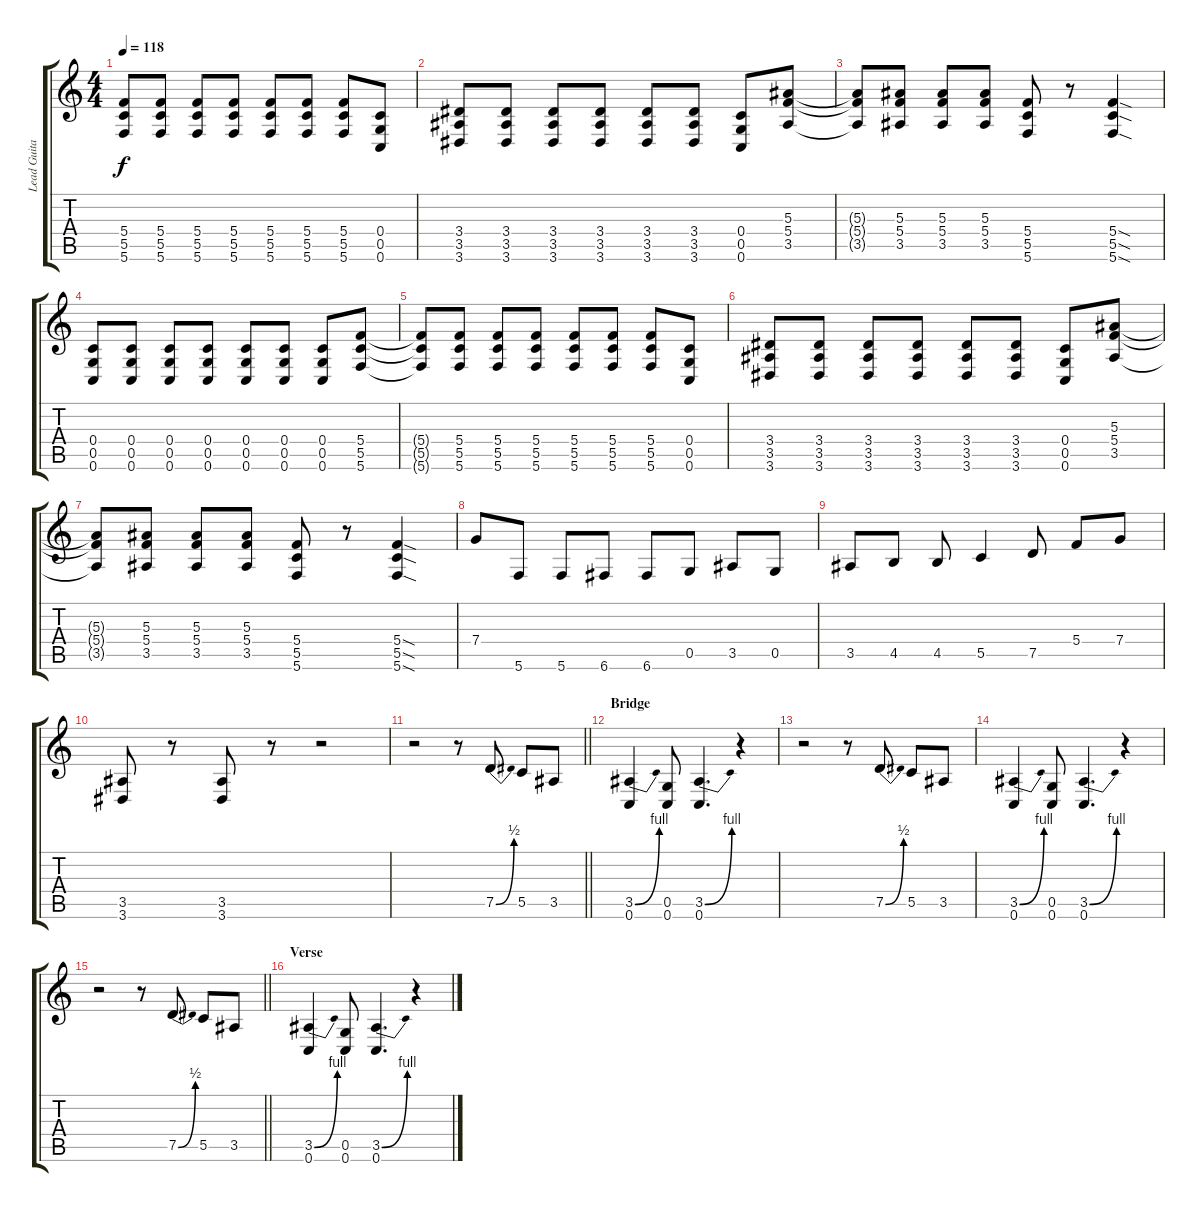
\track ("Lead Guitar (Ben Wells)" "Lead Guita") {instrument overdrivenguitar}
\staff {score tabs}
\tuning (D4 A3 F3 C3 G2 C2) {hide}
\ts (4 4)
\tempo 118
\clef g2
\ks c
(5.4{t} 5.5{t} 5.6{t}).8{dy f} (5.4 5.5 5.6).8 (5.4 5.5 5.6).8 (5.4 5.5 5.6).8 (5.4 5.5 5.6).8 (5.4 5.5 5.6).8 (5.4 5.5 5.6).8 (0.4 0.5 0.6).8 |
(3.4 3.5 3.6).8 (3.4 3.5 3.6).8 (3.4 3.5 3.6).8 (3.4 3.5 3.6).8 (3.4 3.5 3.6).8 (3.4 3.5 3.6).8 (0.4 0.5 0.6).8 (5.3 5.4 3.5).8 |
(5.3{t} 5.4{t} 3.5{t}).8 (5.3 5.4 3.5).8 (5.3 5.4 3.5).8 (5.3 5.4 3.5).8 (5.4 5.5 5.6).8 r.8 (5.4{sod} 5.5{sod} 5.6{sod}).4 |
(0.4 0.5 0.6).8 (0.4 0.5 0.6).8 (0.4 0.5 0.6).8 (0.4 0.5 0.6).8 (0.4 0.5 0.6).8 (0.4 0.5 0.6).8 (0.4 0.5 0.6).8 (5.4 5.5 5.6).8 |
(5.4{t} 5.5{t} 5.6{t}).8 (5.4 5.5 5.6).8 (5.4 5.5 5.6).8 (5.4 5.5 5.6).8 (5.4 5.5 5.6).8 (5.4 5.5 5.6).8 (5.4 5.5 5.6).8 (0.4 0.5 0.6).8 |
(3.4 3.5 3.6).8 (3.4 3.5 3.6).8 (3.4 3.5 3.6).8 (3.4 3.5 3.6).8 (3.4 3.5 3.6).8 (3.4 3.5 3.6).8 (0.4 0.5 0.6).8 (5.3 5.4 3.5).8 |
(5.3{t} 5.4{t} 3.5{t}).8 (5.3 5.4 3.5).8 (5.3 5.4 3.5).8 (5.3 5.4 3.5).8 (5.4 5.5 5.6).8 r.8 (5.4{sod} 5.5{sod} 5.6{sod}).4 |
7.4.8 5.6.8 5.6.8 6.6.8 6.6.8 0.5.8 3.5.8 0.5.8 |
3.5.8 4.5.8 4.5.8 5.5.4 7.5.8 5.4.8 7.4.8 |
(3.5 3.6).8 r.8 (3.5 3.6).8 r.8 r.2 |
\barLineRight lightlight
r.2 r.8 7.5{be (bend 0 0 60 2)}.8 5.5.8 3.5.8 |
\section ("" "Bridge")
(3.5{be (bend 0 0 60 4)} 0.6).4 (0.5 0.6).8 (3.5{be (bend 0 0 60 4)} 0.6).4{d} r.4 |
r.2 r.8 7.5{be (bend 0 0 60 2)}.8 5.5.8 3.5.8 |
(3.5{be (bend 0 0 60 4)} 0.6).4 (0.5 0.6).8 (3.5{be (bend 0 0 60 4)} 0.6).4{d} r.4 |
\barLineRight lightlight
r.2 r.8 7.5{be (bend 0 0 60 2)}.8 5.5.8 3.5.8 |
\section ("" "Verse")
(3.5{be (bend 0 0 60 4)} 0.6).4 (0.5 0.6).8 (3.5{be (bend 0 0 60 4)} 0.6).4{d} r.4
